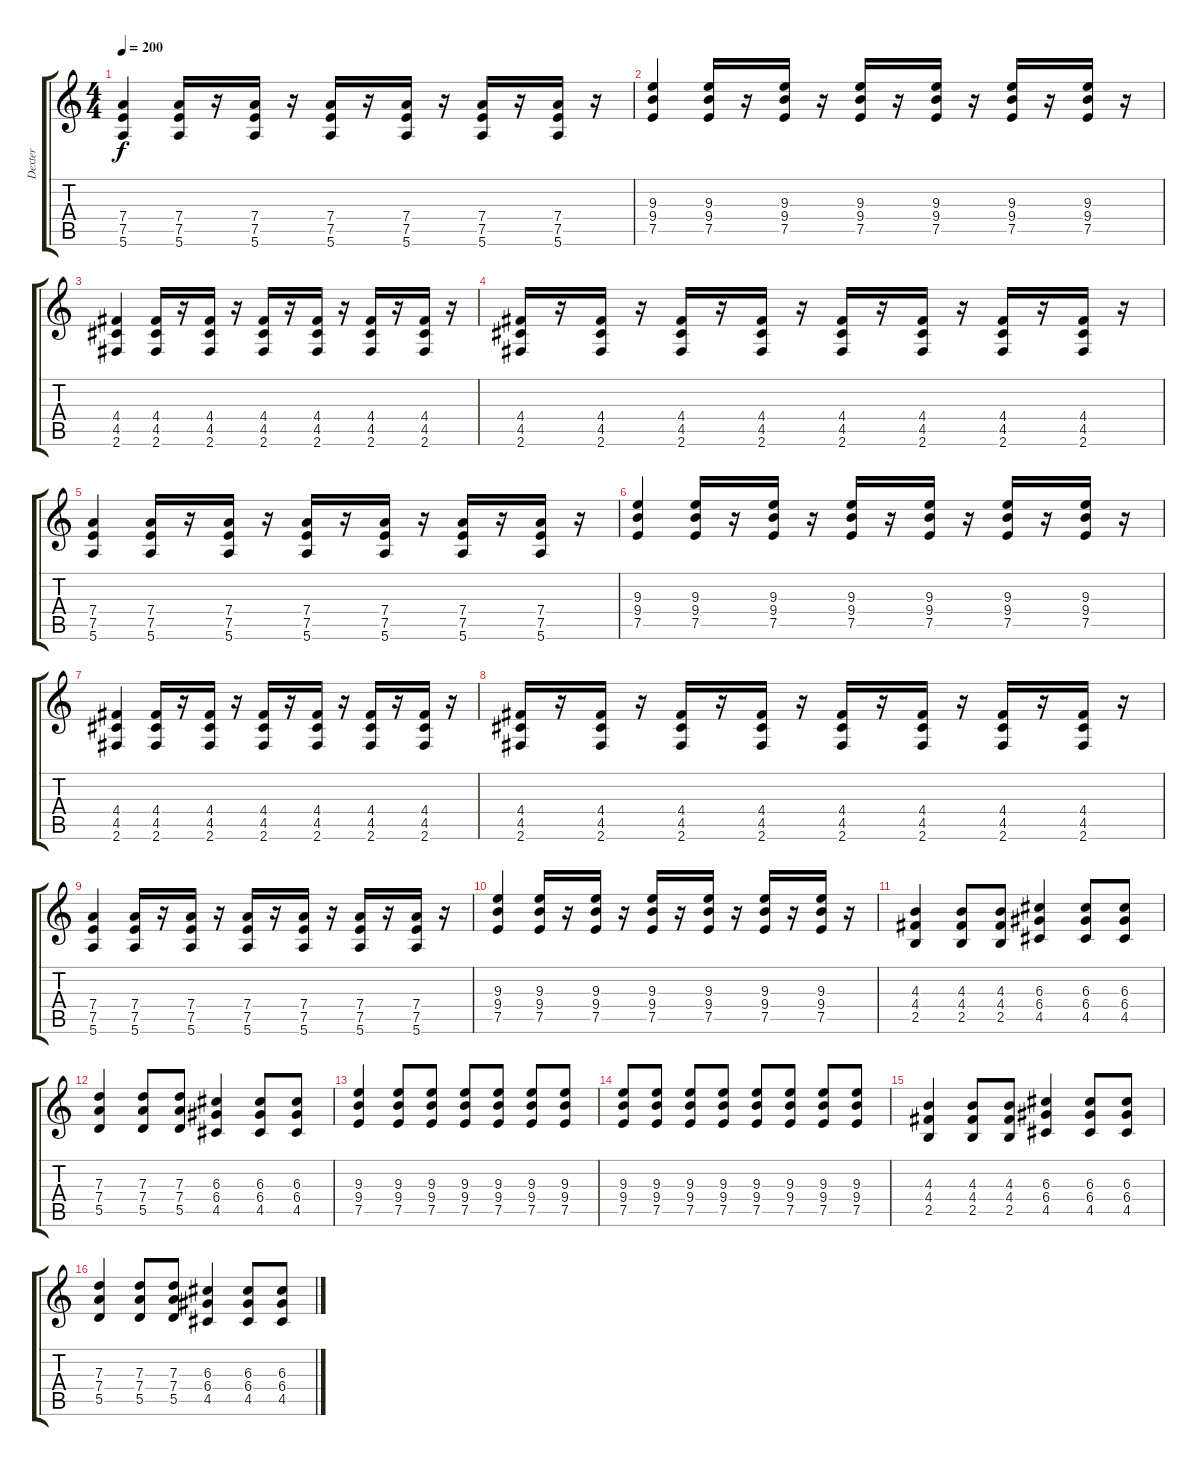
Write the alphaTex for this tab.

\track ("Dexter" "Dexter") {instrument distortionguitar}
\staff {score tabs}
\tuning (E4 B3 G3 D3 A2 E2) {hide}
\ts (4 4)
\tempo 200
\clef g2
\ks c
(7.4 7.5 5.6).4{dy f} (7.4 7.5 5.6).16 r.16 (7.4 7.5 5.6).16 r.16 (7.4 7.5 5.6).16 r.16 (7.4 7.5 5.6).16 r.16 (7.4 7.5 5.6).16 r.16 (7.4 7.5 5.6).16 r.16 |
(9.3 9.4 7.5).4 (9.3 9.4 7.5).16 r.16 (9.3 9.4 7.5).16 r.16 (9.3 9.4 7.5).16 r.16 (9.3 9.4 7.5).16 r.16 (9.3 9.4 7.5).16 r.16 (9.3 9.4 7.5).16 r.16 |
(4.4 4.5 2.6).4 (4.4 4.5 2.6).16 r.16 (4.4 4.5 2.6).16 r.16 (4.4 4.5 2.6).16 r.16 (4.4 4.5 2.6).16 r.16 (4.4 4.5 2.6).16 r.16 (4.4 4.5 2.6).16 r.16 |
(4.4 4.5 2.6).16 r.16 (4.4 4.5 2.6).16 r.16 (4.4 4.5 2.6).16 r.16 (4.4 4.5 2.6).16 r.16 (4.4 4.5 2.6).16 r.16 (4.4 4.5 2.6).16 r.16 (4.4 4.5 2.6).16 r.16 (4.4 4.5 2.6).16 r.16 |
(7.4 7.5 5.6).4 (7.4 7.5 5.6).16 r.16 (7.4 7.5 5.6).16 r.16 (7.4 7.5 5.6).16 r.16 (7.4 7.5 5.6).16 r.16 (7.4 7.5 5.6).16 r.16 (7.4 7.5 5.6).16 r.16 |
(9.3 9.4 7.5).4 (9.3 9.4 7.5).16 r.16 (9.3 9.4 7.5).16 r.16 (9.3 9.4 7.5).16 r.16 (9.3 9.4 7.5).16 r.16 (9.3 9.4 7.5).16 r.16 (9.3 9.4 7.5).16 r.16 |
(4.4 4.5 2.6).4 (4.4 4.5 2.6).16 r.16 (4.4 4.5 2.6).16 r.16 (4.4 4.5 2.6).16 r.16 (4.4 4.5 2.6).16 r.16 (4.4 4.5 2.6).16 r.16 (4.4 4.5 2.6).16 r.16 |
(4.4 4.5 2.6).16 r.16 (4.4 4.5 2.6).16 r.16 (4.4 4.5 2.6).16 r.16 (4.4 4.5 2.6).16 r.16 (4.4 4.5 2.6).16 r.16 (4.4 4.5 2.6).16 r.16 (4.4 4.5 2.6).16 r.16 (4.4 4.5 2.6).16 r.16 |
(7.4 7.5 5.6).4 (7.4 7.5 5.6).16 r.16 (7.4 7.5 5.6).16 r.16 (7.4 7.5 5.6).16 r.16 (7.4 7.5 5.6).16 r.16 (7.4 7.5 5.6).16 r.16 (7.4 7.5 5.6).16 r.16 |
(9.3 9.4 7.5).4 (9.3 9.4 7.5).16 r.16 (9.3 9.4 7.5).16 r.16 (9.3 9.4 7.5).16 r.16 (9.3 9.4 7.5).16 r.16 (9.3 9.4 7.5).16 r.16 (9.3 9.4 7.5).16 r.16 |
(4.3 4.4 2.5).4 (4.3 4.4 2.5).8 (4.3 4.4 2.5).8 (6.3 6.4 4.5).4 (6.3 6.4 4.5).8 (6.3 6.4 4.5).8 |
(7.3 7.4 5.5).4 (7.3 7.4 5.5).8 (7.3 7.4 5.5).8 (6.3 6.4 4.5).4 (6.3 6.4 4.5).8 (6.3 6.4 4.5).8 |
(9.3 9.4 7.5).4 (9.3 9.4 7.5).8 (9.3 9.4 7.5).8 (9.3 9.4 7.5).8 (9.3 9.4 7.5).8 (9.3 9.4 7.5).8 (9.3 9.4 7.5).8 |
(9.3 9.4 7.5).8 (9.3 9.4 7.5).8 (9.3 9.4 7.5).8 (9.3 9.4 7.5).8 (9.3 9.4 7.5).8 (9.3 9.4 7.5).8 (9.3 9.4 7.5).8 (9.3 9.4 7.5).8 |
(4.3 4.4 2.5).4 (4.3 4.4 2.5).8 (4.3 4.4 2.5).8 (6.3 6.4 4.5).4 (6.3 6.4 4.5).8 (6.3 6.4 4.5).8 |
(7.3 7.4 5.5).4 (7.3 7.4 5.5).8 (7.3 7.4 5.5).8 (6.3 6.4 4.5).4 (6.3 6.4 4.5).8 (6.3 6.4 4.5).8
